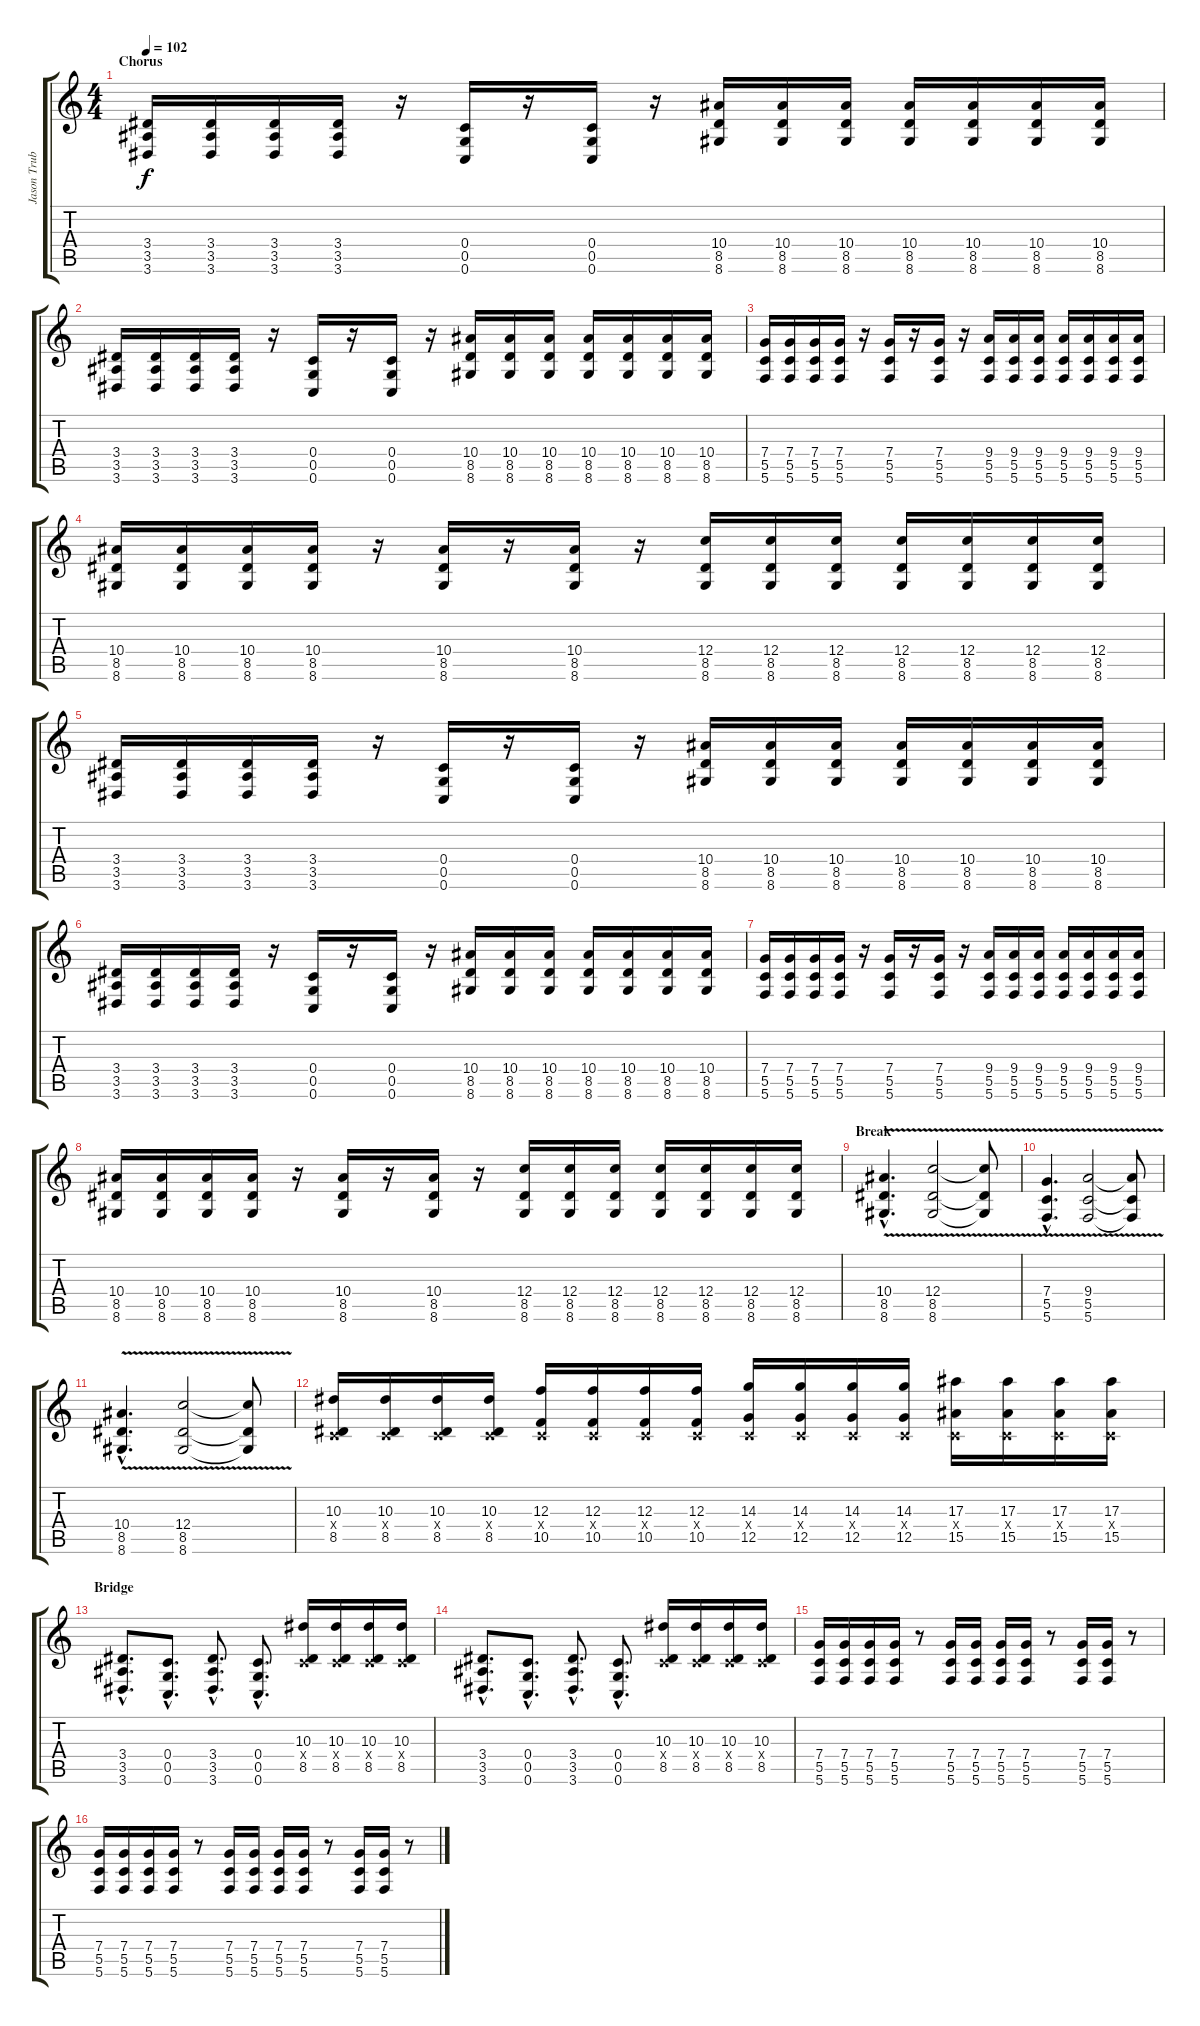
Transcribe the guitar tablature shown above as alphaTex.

\track ("Jason Trubi - Distortion Guitar" "Jason Trub") {instrument distortionguitar}
\staff {score tabs}
\tuning (D4 A3 F3 C3 G2 C2) {hide}
\ts (4 4)
\section ("" "Chorus")
\tempo 102
\clef g2
\ks c
(3.4 3.5 3.6).16{dy f} (3.4 3.5 3.6).16 (3.4 3.5 3.6).16 (3.4 3.5 3.6).16 r.16 (0.4 0.5 0.6).16 r.16 (0.4 0.5 0.6).16 r.16 (10.4 8.5 8.6).16 (10.4 8.5 8.6).16 (10.4 8.5 8.6).16 (10.4 8.5 8.6).16 (10.4 8.5 8.6).16 (10.4 8.5 8.6).16 (10.4 8.5 8.6).16 |
(3.4 3.5 3.6).16 (3.4 3.5 3.6).16 (3.4 3.5 3.6).16 (3.4 3.5 3.6).16 r.16 (0.4 0.5 0.6).16 r.16 (0.4 0.5 0.6).16 r.16 (10.4 8.5 8.6).16 (10.4 8.5 8.6).16 (10.4 8.5 8.6).16 (10.4 8.5 8.6).16 (10.4 8.5 8.6).16 (10.4 8.5 8.6).16 (10.4 8.5 8.6).16 |
(7.4 5.5 5.6).16 (7.4 5.5 5.6).16 (7.4 5.5 5.6).16 (7.4 5.5 5.6).16 r.16 (7.4 5.5 5.6).16 r.16 (7.4 5.5 5.6).16 r.16 (9.4 5.5 5.6).16 (9.4 5.5 5.6).16 (9.4 5.5 5.6).16 (9.4 5.5 5.6).16 (9.4 5.5 5.6).16 (9.4 5.5 5.6).16 (9.4 5.5 5.6).16 |
(10.4 8.5 8.6).16 (10.4 8.5 8.6).16 (10.4 8.5 8.6).16 (10.4 8.5 8.6).16 r.16 (10.4 8.5 8.6).16 r.16 (10.4 8.5 8.6).16 r.16 (12.4 8.5 8.6).16 (12.4 8.5 8.6).16 (12.4 8.5 8.6).16 (12.4 8.5 8.6).16 (12.4 8.5 8.6).16 (12.4 8.5 8.6).16 (12.4 8.5 8.6).16 |
(3.4 3.5 3.6).16 (3.4 3.5 3.6).16 (3.4 3.5 3.6).16 (3.4 3.5 3.6).16 r.16 (0.4 0.5 0.6).16 r.16 (0.4 0.5 0.6).16 r.16 (10.4 8.5 8.6).16 (10.4 8.5 8.6).16 (10.4 8.5 8.6).16 (10.4 8.5 8.6).16 (10.4 8.5 8.6).16 (10.4 8.5 8.6).16 (10.4 8.5 8.6).16 |
(3.4 3.5 3.6).16 (3.4 3.5 3.6).16 (3.4 3.5 3.6).16 (3.4 3.5 3.6).16 r.16 (0.4 0.5 0.6).16 r.16 (0.4 0.5 0.6).16 r.16 (10.4 8.5 8.6).16 (10.4 8.5 8.6).16 (10.4 8.5 8.6).16 (10.4 8.5 8.6).16 (10.4 8.5 8.6).16 (10.4 8.5 8.6).16 (10.4 8.5 8.6).16 |
(7.4 5.5 5.6).16 (7.4 5.5 5.6).16 (7.4 5.5 5.6).16 (7.4 5.5 5.6).16 r.16 (7.4 5.5 5.6).16 r.16 (7.4 5.5 5.6).16 r.16 (9.4 5.5 5.6).16 (9.4 5.5 5.6).16 (9.4 5.5 5.6).16 (9.4 5.5 5.6).16 (9.4 5.5 5.6).16 (9.4 5.5 5.6).16 (9.4 5.5 5.6).16 |
(10.4 8.5 8.6).16 (10.4 8.5 8.6).16 (10.4 8.5 8.6).16 (10.4 8.5 8.6).16 r.16 (10.4 8.5 8.6).16 r.16 (10.4 8.5 8.6).16 r.16 (12.4 8.5 8.6).16 (12.4 8.5 8.6).16 (12.4 8.5 8.6).16 (12.4 8.5 8.6).16 (12.4 8.5 8.6).16 (12.4 8.5 8.6).16 (12.4 8.5 8.6).16 |
\section ("" "Break")
(10.4{v hac} 8.5{v hac} 8.6{v hac}).4{d} (12.4{v} 8.5{v} 8.6{v}).2 (12.4{t} 8.5{t} 8.6{t}).8 |
(7.4{v hac} 5.5{v hac} 5.6{v hac}).4{d} (9.4{v} 5.5{v} 5.6{v}).2 (9.4{t} 5.5{t} 5.6{t}).8 |
(10.4{v hac} 8.5{v hac} 8.6{v hac}).4{d} (12.4{v} 8.5{v} 8.6{v}).2 (12.4{t} 8.5{t} 8.6{t}).8 |
(10.3 0.4{x} 8.5).16 (10.3 0.4{x} 8.5).16 (10.3 0.4{x} 8.5).16 (10.3 0.4{x} 8.5).16 (12.3 0.4{x} 10.5).16 (12.3 0.4{x} 10.5).16 (12.3 0.4{x} 10.5).16 (12.3 0.4{x} 10.5).16 (14.3 0.4{x} 12.5).16 (14.3 0.4{x} 12.5).16 (14.3 0.4{x} 12.5).16 (14.3 0.4{x} 12.5).16 (17.3 0.4{x} 15.5).16 (17.3 0.4{x} 15.5).16 (17.3 0.4{x} 15.5).16 (17.3 0.4{x} 15.5).16 |
\section ("" "Bridge")
(3.4{hac} 3.5{hac} 3.6{hac}).8{d} (0.4{hac} 0.5{hac} 0.6{hac}).8{d} (3.4{hac} 3.5{hac} 3.6{hac}).8{d} (0.4{hac} 0.5{hac} 0.6{hac}).8{d} (10.3 0.4{x} 8.5).16 (10.3 0.4{x} 8.5).16 (10.3 0.4{x} 8.5).16 (10.3 0.4{x} 8.5).16 |
(3.4{hac} 3.5{hac} 3.6{hac}).8{d} (0.4{hac} 0.5{hac} 0.6{hac}).8{d} (3.4{hac} 3.5{hac} 3.6{hac}).8{d} (0.4{hac} 0.5{hac} 0.6{hac}).8{d} (10.3 0.4{x} 8.5).16 (10.3 0.4{x} 8.5).16 (10.3 0.4{x} 8.5).16 (10.3 0.4{x} 8.5).16 |
(7.4 5.5 5.6).16 (7.4 5.5 5.6).16 (7.4 5.5 5.6).16 (7.4 5.5 5.6).16 r.8 (7.4 5.5 5.6).16 (7.4 5.5 5.6).16 (7.4 5.5 5.6).16 (7.4 5.5 5.6).16 r.8 (7.4 5.5 5.6).16 (7.4 5.5 5.6).16 r.8 |
(7.4 5.5 5.6).16 (7.4 5.5 5.6).16 (7.4 5.5 5.6).16 (7.4 5.5 5.6).16 r.8 (7.4 5.5 5.6).16 (7.4 5.5 5.6).16 (7.4 5.5 5.6).16 (7.4 5.5 5.6).16 r.8 (7.4 5.5 5.6).16 (7.4 5.5 5.6).16 r.8
